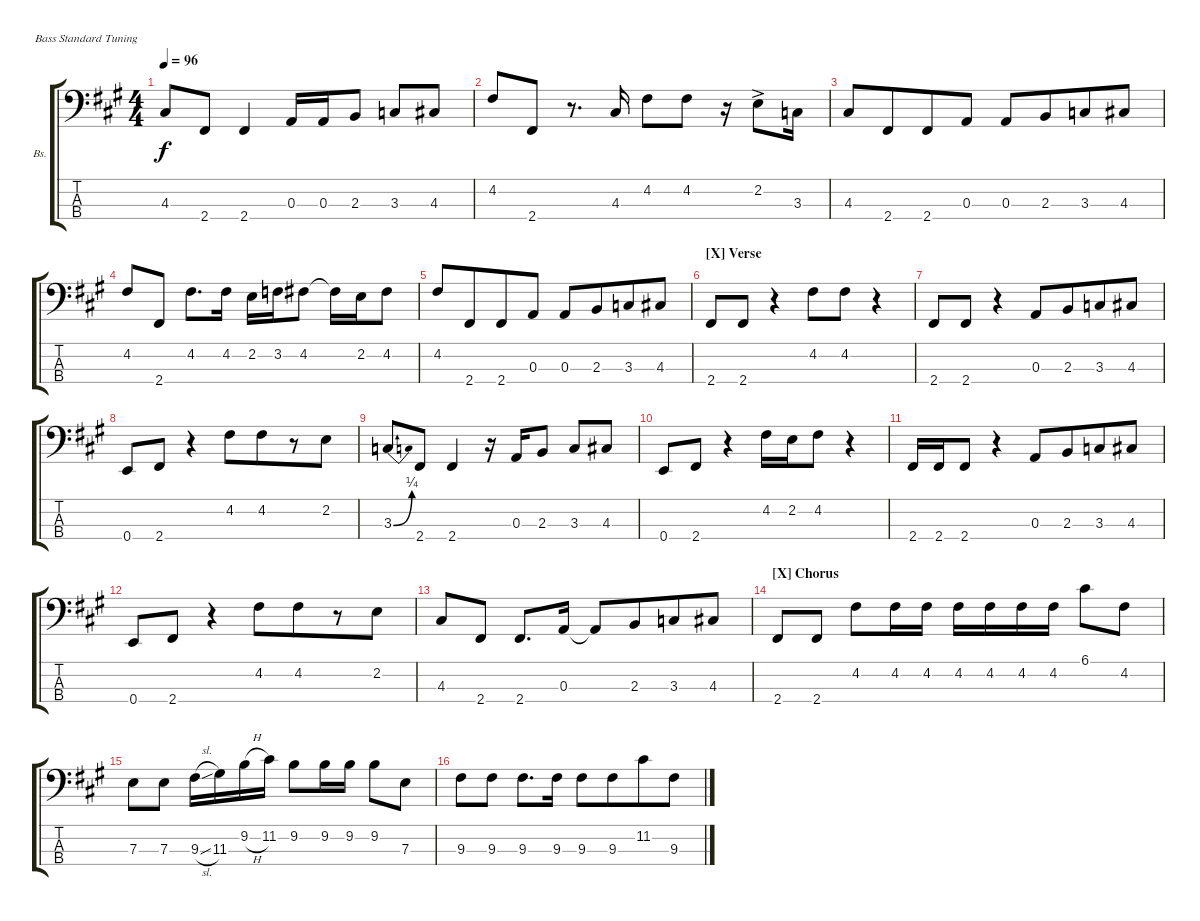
\defaultSystemsLayout 4
\bracketExtendMode groupsimilarinstruments
\firstSystemTrackNameOrientation horizontal
\otherSystemsTrackNameOrientation horizontal
\track ("Bass" "Bs.") {instrument electricbassfinger}
\staff {score tabs}
\tuning (G2 D2 A1 E1)
\ts (4 4)
\tempo 96
\clef f4
\ks a
4.3.8{dy f} 2.4.8 2.4.4 0.3.16 0.3.16 2.3.8 3.3.8 4.3.8 |
4.2.8 2.4.8 r.8{d} 4.3.16 4.2.8 4.2.8 r.16 2.2{ac}.8 3.3.16 |
4.3.8 2.4.8{beam merge} 2.4.8 0.3.8 0.3.8 2.3.8{beam merge} 3.3.8 4.3.8 |
4.2.8 2.4.8 4.2.8{d} 4.2.16 2.2.16 3.2.16 4.2.8 4.2{t}.16 2.2.16 4.2.8 |
4.2.8 2.4.8{beam merge} 2.4.8 0.3.8 0.3.8 2.3.8{beam merge} 3.3.8 4.3.8 |
\section ("X" "Verse")
2.4.8 2.4.8 r.4 4.2.8 4.2.8 r.4 |
2.4.8 2.4.8 r.4 0.3.8 2.3.8{beam merge} 3.3.8 4.3.8 |
0.4.8 2.4.8 r.4 4.2.8{beam merge} 4.2.8{beam merge} r.8{beam merge} 2.2.8 |
3.3{be (bend 0 0 16.8 1)}.8 2.4.8 2.4.4 r.16 0.3.16 2.3.8 3.3.8 4.3.8 |
0.4.8 2.4.8 r.4 4.2.16 2.2.16 4.2.8 r.4 |
2.4.16 2.4.16 2.4.8 r.4 0.3.8 2.3.8{beam merge} 3.3.8 4.3.8 |
0.4.8 2.4.8 r.4 4.2.8{beam merge} 4.2.8{beam merge} r.8{beam merge} 2.2.8 |
4.3.8 2.4.8 2.4.8{d} 0.3.16 0.3{t}.8 2.3.8{beam merge} 3.3.8 4.3.8 |
\section ("X" "Chorus")
2.4.8 2.4.8 4.2.8 4.2.16 4.2.16 4.2.16 4.2.16 4.2.16 4.2.16 6.1.8 4.2.8 |
7.3.8 7.3.8 9.3{sl}.16 11.3.16 9.2{h}.16 11.2.16 9.2.8 9.2.16 9.2.16 9.2.8 7.3.8 |
9.3.8 9.3.8 9.3.8{d} 9.3.16 9.3.8 9.3.8{beam merge} 11.2.8 9.3.8
